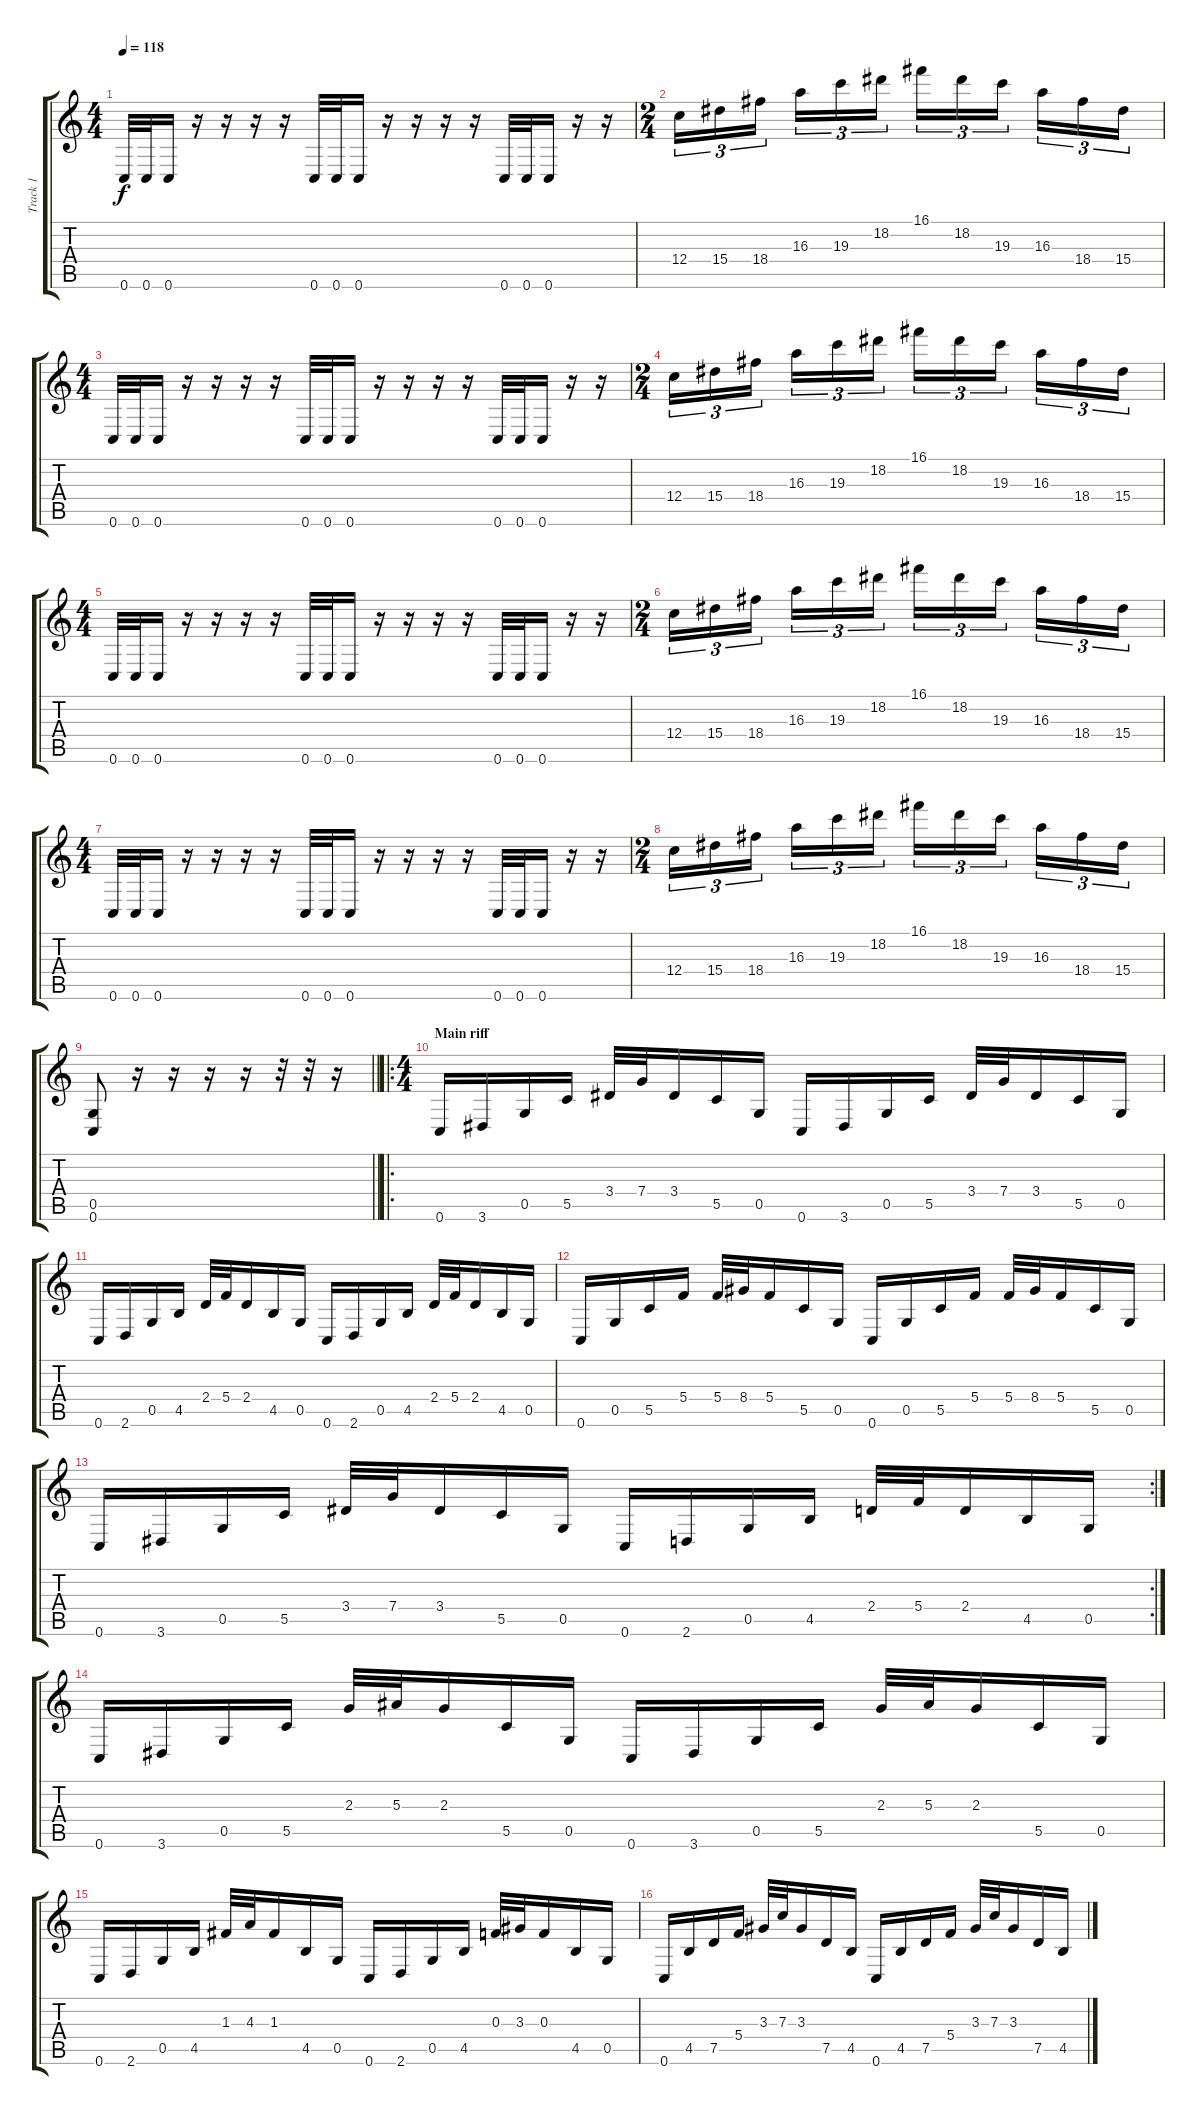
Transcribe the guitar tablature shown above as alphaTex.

\track ("Track 1" "Track 1") {instrument overdrivenguitar}
\staff {score tabs}
\tuning (D4 A3 F3 C3 G2 C2) {hide}
\ts (4 4)
\tempo 118
\clef g2
\ks c
0.6.32{dy f instrument overdrivenguitar} 0.6.32 0.6.16 r.16 r.16 r.16 r.16 0.6.32 0.6.32 0.6.16 r.16 r.16 r.16 r.16 0.6.32 0.6.32 0.6.16 r.16 r.16 |
\ts (2 4)
12.4.16{tu (3 2)} 15.4.16{tu (3 2)} 18.4.16{tu (3 2) beam splitsecondary} 16.3.16{tu (3 2)} 19.3.16{tu (3 2)} 18.2.16{tu (3 2)} 16.1.16{tu (3 2)} 18.2.16{tu (3 2)} 19.3.16{tu (3 2) beam splitsecondary} 16.3.16{tu (3 2)} 18.4.16{tu (3 2)} 15.4.16{tu (3 2)} |
\ts (4 4)
0.6.32 0.6.32 0.6.16 r.16 r.16 r.16 r.16 0.6.32 0.6.32 0.6.16 r.16 r.16 r.16 r.16 0.6.32 0.6.32 0.6.16 r.16 r.16 |
\ts (2 4)
12.4.16{tu (3 2)} 15.4.16{tu (3 2)} 18.4.16{tu (3 2) beam splitsecondary} 16.3.16{tu (3 2)} 19.3.16{tu (3 2)} 18.2.16{tu (3 2)} 16.1.16{tu (3 2)} 18.2.16{tu (3 2)} 19.3.16{tu (3 2) beam splitsecondary} 16.3.16{tu (3 2)} 18.4.16{tu (3 2)} 15.4.16{tu (3 2)} |
\ts (4 4)
0.6.32 0.6.32 0.6.16 r.16 r.16 r.16 r.16 0.6.32 0.6.32 0.6.16 r.16 r.16 r.16 r.16 0.6.32 0.6.32 0.6.16 r.16 r.16 |
\ts (2 4)
12.4.16{tu (3 2)} 15.4.16{tu (3 2)} 18.4.16{tu (3 2) beam splitsecondary} 16.3.16{tu (3 2)} 19.3.16{tu (3 2)} 18.2.16{tu (3 2)} 16.1.16{tu (3 2)} 18.2.16{tu (3 2)} 19.3.16{tu (3 2) beam splitsecondary} 16.3.16{tu (3 2)} 18.4.16{tu (3 2)} 15.4.16{tu (3 2)} |
\ts (4 4)
0.6.32 0.6.32 0.6.16 r.16 r.16 r.16 r.16 0.6.32 0.6.32 0.6.16 r.16 r.16 r.16 r.16 0.6.32 0.6.32 0.6.16 r.16 r.16 |
\ts (2 4)
12.4.16{tu (3 2)} 15.4.16{tu (3 2)} 18.4.16{tu (3 2) beam splitsecondary} 16.3.16{tu (3 2)} 19.3.16{tu (3 2)} 18.2.16{tu (3 2)} 16.1.16{tu (3 2)} 18.2.16{tu (3 2)} 19.3.16{tu (3 2) beam splitsecondary} 16.3.16{tu (3 2)} 18.4.16{tu (3 2)} 15.4.16{tu (3 2)} |
\barLineRight lightlight
(0.5 0.6).8 r.16 r.16 r.16 r.16 r.32 r.32 r.16 |
\ro
\ts (4 4)
\section ("" "Main riff")
0.6.16 3.6.16 0.5.16 5.5.16 3.4.32 7.4.32 3.4.16 5.5.16 0.5.16 0.6.16 3.6.16 0.5.16 5.5.16 3.4.32 7.4.32 3.4.16 5.5.16 0.5.16 |
0.6.16 2.6.16 0.5.16 4.5.16 2.4.32 5.4.32 2.4.16 4.5.16 0.5.16 0.6.16 2.6.16 0.5.16 4.5.16 2.4.32 5.4.32 2.4.16 4.5.16 0.5.16 |
0.6.16 0.5.16 5.5.16 5.4.16 5.4.32 8.4.32 5.4.16 5.5.16 0.5.16 0.6.16 0.5.16 5.5.16 5.4.16 5.4.32 8.4.32 5.4.16 5.5.16 0.5.16 |
\rc 2
0.6.16 3.6.16 0.5.16 5.5.16 3.4.32 7.4.32 3.4.16 5.5.16 0.5.16 0.6.16 2.6.16 0.5.16 4.5.16 2.4.32 5.4.32 2.4.16 4.5.16 0.5.16 |
0.6.16 3.6.16 0.5.16 5.5.16 2.3.32 5.3.32 2.3.16 5.5.16 0.5.16 0.6.16 3.6.16 0.5.16 5.5.16 2.3.32 5.3.32 2.3.16 5.5.16 0.5.16 |
0.6.16 2.6.16 0.5.16 4.5.16 1.3.32 4.3.32 1.3.16 4.5.16 0.5.16 0.6.16 2.6.16 0.5.16 4.5.16 0.3.32 3.3.32 0.3.16 4.5.16 0.5.16 |
0.6.16 4.5.16 7.5.16 5.4.16 3.3.32 7.3.32 3.3.16 7.5.16 4.5.16 0.6.16 4.5.16 7.5.16 5.4.16 3.3.32 7.3.32 3.3.16 7.5.16 4.5.16
